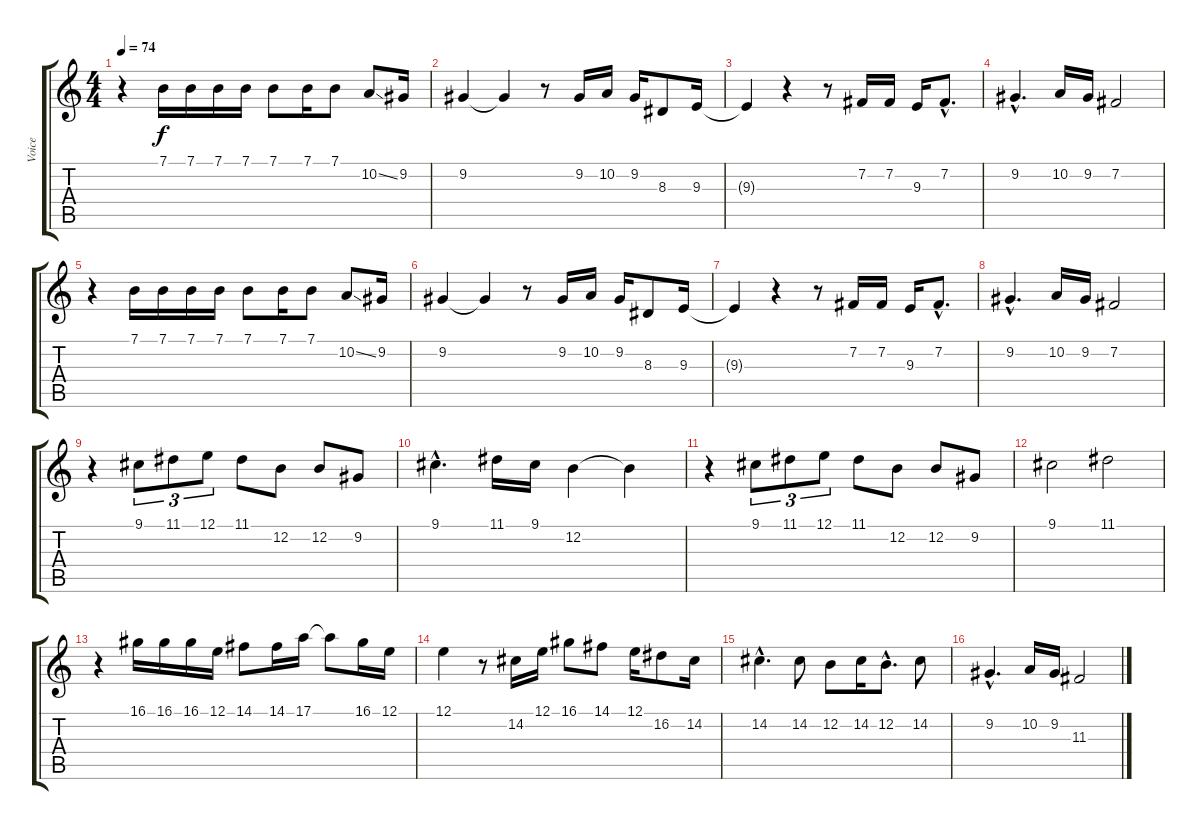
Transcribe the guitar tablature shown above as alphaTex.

\track ("Voice" "Voice") {instrument panflute}
\staff {score tabs}
\tuning (E4 B3 G3 D3 A2 E2) {hide}
\ts (4 4)
\tempo 74
\clef g2
\ks c
r.4{dy f} 7.1.16 7.1.16 7.1.16 7.1.16 7.1.8 7.1.16 7.1.8 10.2{ss}.8 9.2.16 |
9.2.4 9.2{t}.4 r.8 9.2.16 10.2.16 9.2.16 8.3.8 9.3.16 |
9.3{t}.4 r.4 r.8 7.2.16 7.2.16 9.3.16 7.2{hac}.8{d} |
9.2{hac}.4{d} 10.2.16 9.2.16 7.2.2 |
r.4 7.1.16 7.1.16 7.1.16 7.1.16 7.1.8 7.1.16 7.1.8 10.2{ss}.8 9.2.16 |
9.2.4 9.2{t}.4 r.8 9.2.16 10.2.16 9.2.16 8.3.8 9.3.16 |
9.3{t}.4 r.4 r.8 7.2.16 7.2.16 9.3.16 7.2{hac}.8{d} |
9.2{hac}.4{d} 10.2.16 9.2.16 7.2.2 |
r.4 9.1.8{tu (3 2)} 11.1.8{tu (3 2)} 12.1.8{tu (3 2)} 11.1.8 12.2.8 12.2.8 9.2.8 |
9.1{hac}.4{d} 11.1.16 9.1.16 12.2.4 12.2{t}.4 |
r.4 9.1.8{tu (3 2)} 11.1.8{tu (3 2)} 12.1.8{tu (3 2)} 11.1.8 12.2.8 12.2.8 9.2.8 |
9.1.2 11.1.2 |
r.4 16.1.16 16.1.16 16.1.16 12.1.16 14.1.8 14.1.16 17.1.16 17.1{t}.8 16.1.16 12.1.16 |
12.1.4 r.8 14.2.16 12.1.16 16.1.8 14.1.8 12.1.16 16.2.8 14.2.16 |
14.2{hac}.4{d} 14.2.8 12.2.8 14.2.16 12.2{hac}.8{d} 14.2.8 |
9.2{hac}.4{d} 10.2.16 9.2.16 11.3.2
